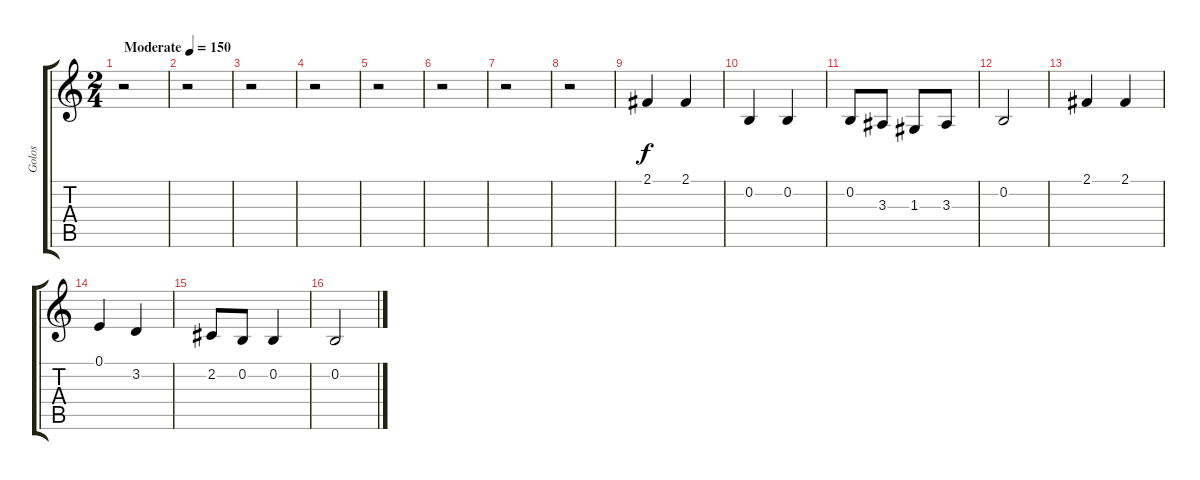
\track ("Golos" "Golos") {instrument lead6voice}
\staff {score tabs}
\tuning (E4 B3 G3 D3 A2 E2) {hide}
\ts (2 4)
\tempo (150 "Moderate")
\clef g2
\ks c
r.2{dy f instrument lead6voice} |
r.2 |
r.2 |
r.2 |
r.2 |
r.2 |
r.2 |
r.2 |
2.1.4 2.1.4 |
0.2.4 0.2.4 |
0.2.8 3.3.8 1.3.8 3.3.8 |
0.2.2 |
2.1.4 2.1.4 |
0.1.4 3.2.4 |
2.2.8 0.2.8 0.2.4 |
0.2.2
